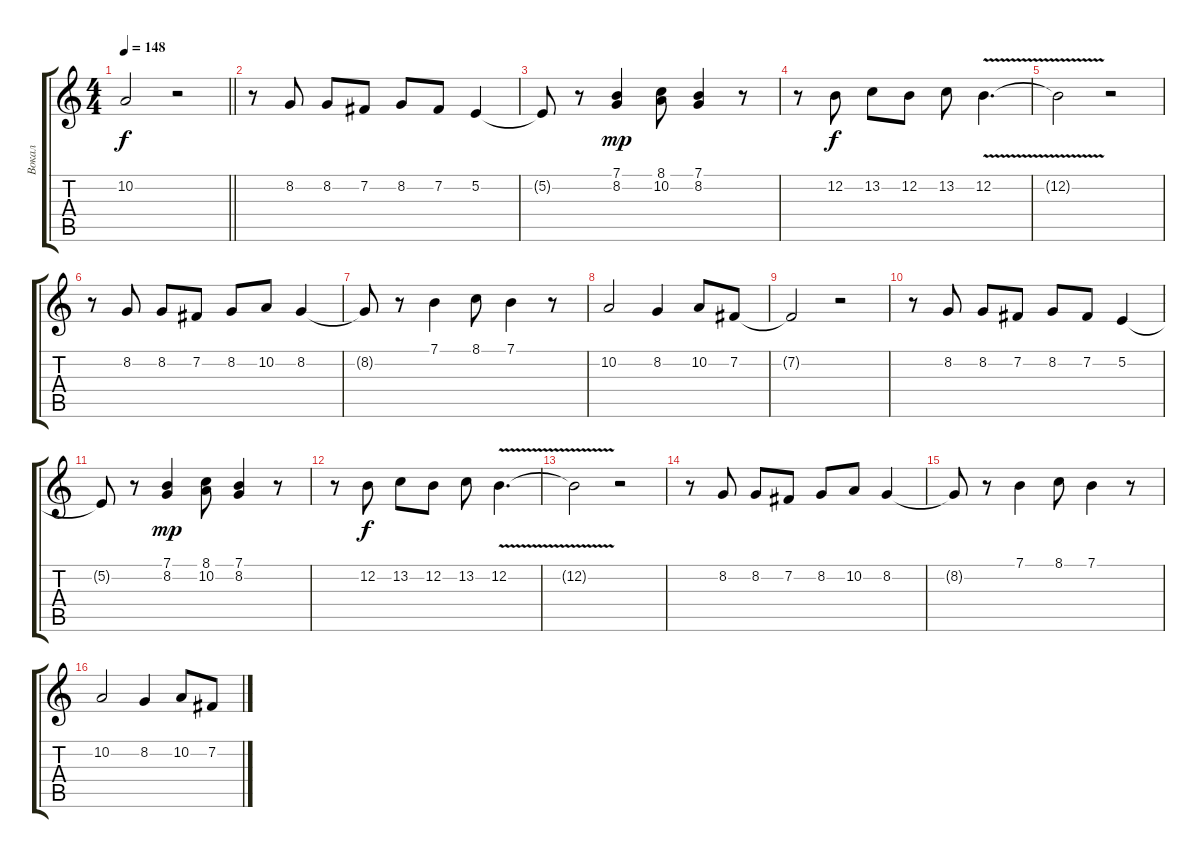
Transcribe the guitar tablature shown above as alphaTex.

\track ("Вокал" "Вокал") {instrument oboe}
\staff {score tabs}
\tuning (E4 B3 G3 D3 A2 E2) {hide}
\ts (4 4)
\tempo 148
\clef g2
\barLineRight lightlight
\ks c
10.2{t}.2{dy f} r.2 |
r.8 8.2.8 8.2.8 7.2.8 8.2.8 7.2.8 5.2.4 |
5.2{t}.8 r.8 (7.1 8.2).4{dy mp} (8.1 10.2).8 (7.1 8.2).4 r.8 |
r.8 12.2.8{dy f} 13.2.8 12.2.8 13.2.8 12.2{v}.4{d} |
12.2{t}.2 r.2 |
r.8 8.2.8 8.2.8 7.2.8 8.2.8 10.2.8 8.2.4 |
8.2{t}.8 r.8 7.1.4 8.1.8 7.1.4 r.8 |
10.2.2 8.2.4 10.2.8 7.2.8 |
7.2{t}.2 r.2 |
r.8 8.2.8 8.2.8 7.2.8 8.2.8 7.2.8 5.2.4 |
5.2{t}.8 r.8 (7.1 8.2).4{dy mp} (8.1 10.2).8 (7.1 8.2).4 r.8 |
r.8 12.2.8{dy f} 13.2.8 12.2.8 13.2.8 12.2{v}.4{d} |
12.2{t}.2 r.2 |
r.8 8.2.8 8.2.8 7.2.8 8.2.8 10.2.8 8.2.4 |
8.2{t}.8 r.8 7.1.4 8.1.8 7.1.4 r.8 |
10.2.2 8.2.4 10.2.8 7.2.8
